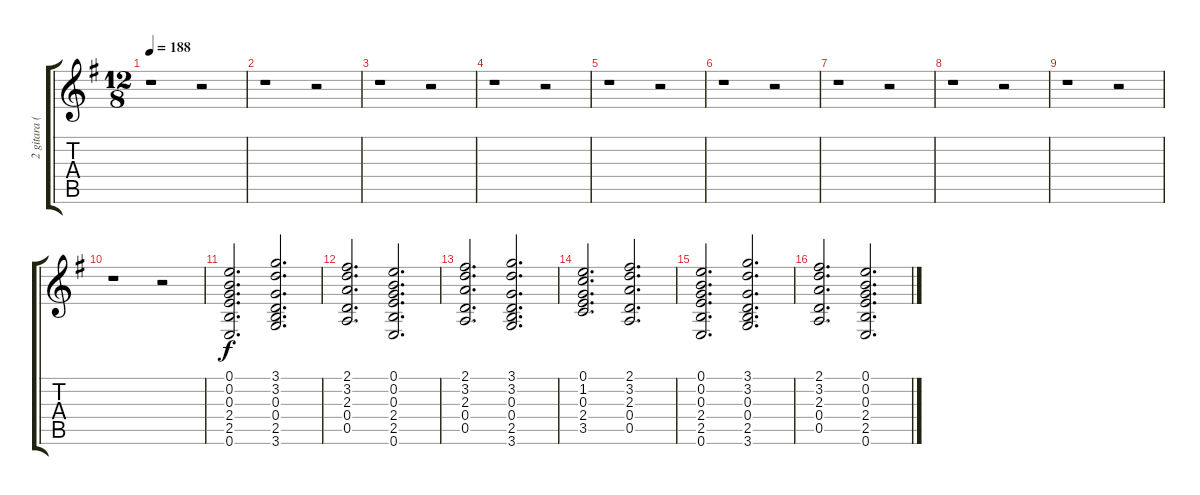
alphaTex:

\track ("2 gitara (distorzija)" "2 gitara (") {instrument distortionguitar}
\staff {score tabs}
\tuning (E4 B3 G3 D3 A2 E2) {hide}
\ts (12 8)
\tempo 188
\clef g2
\ks g
r.1{dy p} r.2 |
r.1 r.2 |
r.1 r.2 |
r.1 r.2 |
r.1 r.2 |
r.1 r.2 |
r.1 r.2 |
r.1 r.2 |
r.1 r.2 |
r.1 r.2 |
(0.1 0.2 0.3 2.4 2.5 0.6).2{d dy f} (3.1 3.2 0.3 0.4 2.5 3.6).2{d} |
(2.1 3.2 2.3 0.4 0.5).2{d} (0.1 0.2 0.3 2.4 2.5 0.6).2{d} |
(2.1 3.2 2.3 0.4 0.5).2{d} (3.1 3.2 0.3 0.4 2.5 3.6).2{d} |
(0.1 1.2 0.3 2.4 3.5).2{d} (2.1 3.2 2.3 0.4 0.5).2{d} |
(0.1 0.2 0.3 2.4 2.5 0.6).2{d} (3.1 3.2 0.3 0.4 2.5 3.6).2{d} |
(2.1 3.2 2.3 0.4 0.5).2{d} (0.1 0.2 0.3 2.4 2.5 0.6).2{d}
